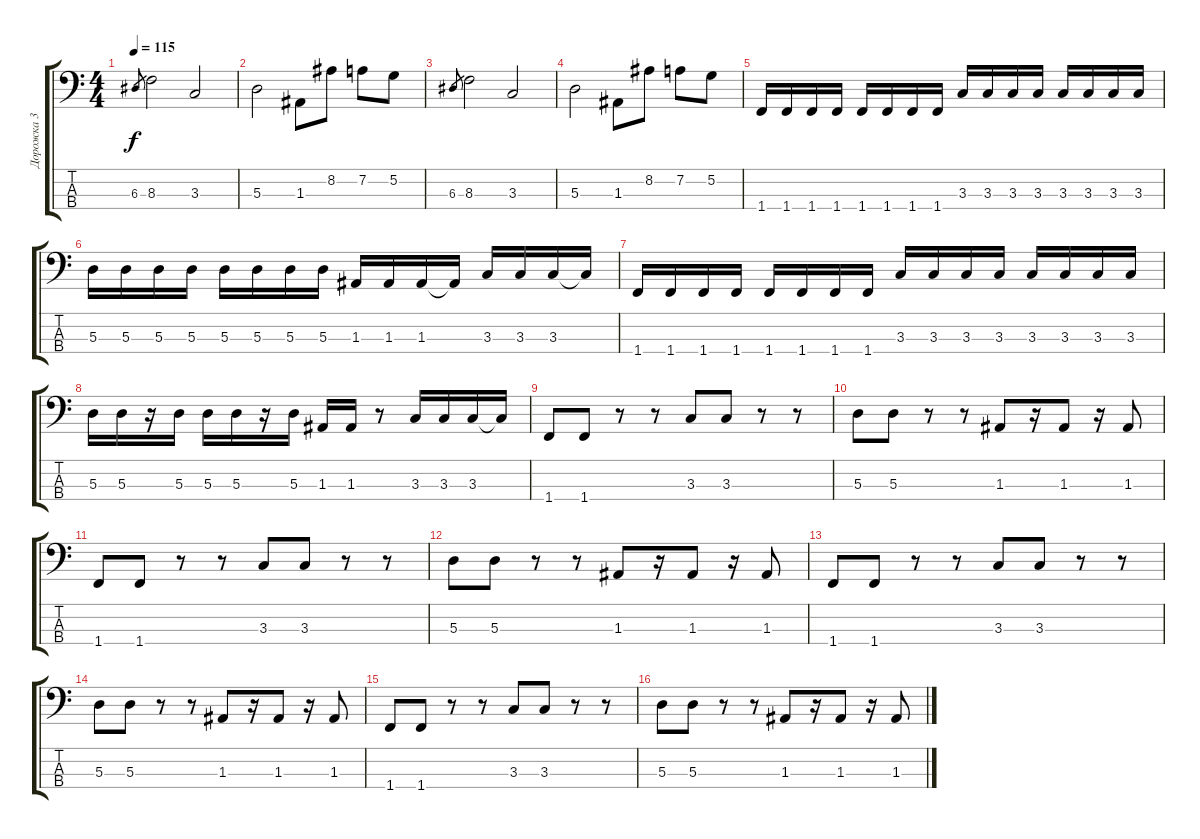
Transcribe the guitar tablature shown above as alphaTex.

\track ("Дорожка 3" "Дорожка 3") {instrument slapbass1}
\staff {score tabs}
\tuning (G2 D2 A1 E1) {hide}
\ts (4 4)
\tempo 115
\clef f4
\ks c
6.3.8{gr dy f} 8.3.2 3.3.2 |
5.3.2 1.3.8 8.2.8 7.2.8 5.2.8 |
6.3.8{gr} 8.3.2 3.3.2 |
5.3.2 1.3.8 8.2.8 7.2.8 5.2.8 |
1.4.16 1.4.16 1.4.16 1.4.16 1.4.16 1.4.16 1.4.16 1.4.16 3.3.16 3.3.16 3.3.16 3.3.16 3.3.16 3.3.16 3.3.16 3.3.16 |
5.3.16 5.3.16 5.3.16 5.3.16 5.3.16 5.3.16 5.3.16 5.3.16 1.3.16 1.3.16 1.3.16 1.3{t}.16 3.3.16 3.3.16 3.3.16 3.3{t}.16 |
1.4.16 1.4.16 1.4.16 1.4.16 1.4.16 1.4.16 1.4.16 1.4.16 3.3.16 3.3.16 3.3.16 3.3.16 3.3.16 3.3.16 3.3.16 3.3.16 |
5.3.16 5.3.16 r.16 5.3.16 5.3.16 5.3.16 r.16 5.3.16 1.3.16 1.3.16 r.8 3.3.16 3.3.16 3.3.16 3.3{t}.16 |
1.4.8 1.4.8 r.8 r.8 3.3.8 3.3.8 r.8 r.8 |
5.3.8 5.3.8 r.8 r.8 1.3.8 r.16 1.3.8 r.16 1.3.8 |
1.4.8 1.4.8 r.8 r.8 3.3.8 3.3.8 r.8 r.8 |
5.3.8 5.3.8 r.8 r.8 1.3.8 r.16 1.3.8 r.16 1.3.8 |
1.4.8 1.4.8 r.8 r.8 3.3.8 3.3.8 r.8 r.8 |
5.3.8 5.3.8 r.8 r.8 1.3.8 r.16 1.3.8 r.16 1.3.8 |
1.4.8 1.4.8 r.8 r.8 3.3.8 3.3.8 r.8 r.8 |
5.3.8 5.3.8 r.8 r.8 1.3.8 r.16 1.3.8 r.16 1.3.8
